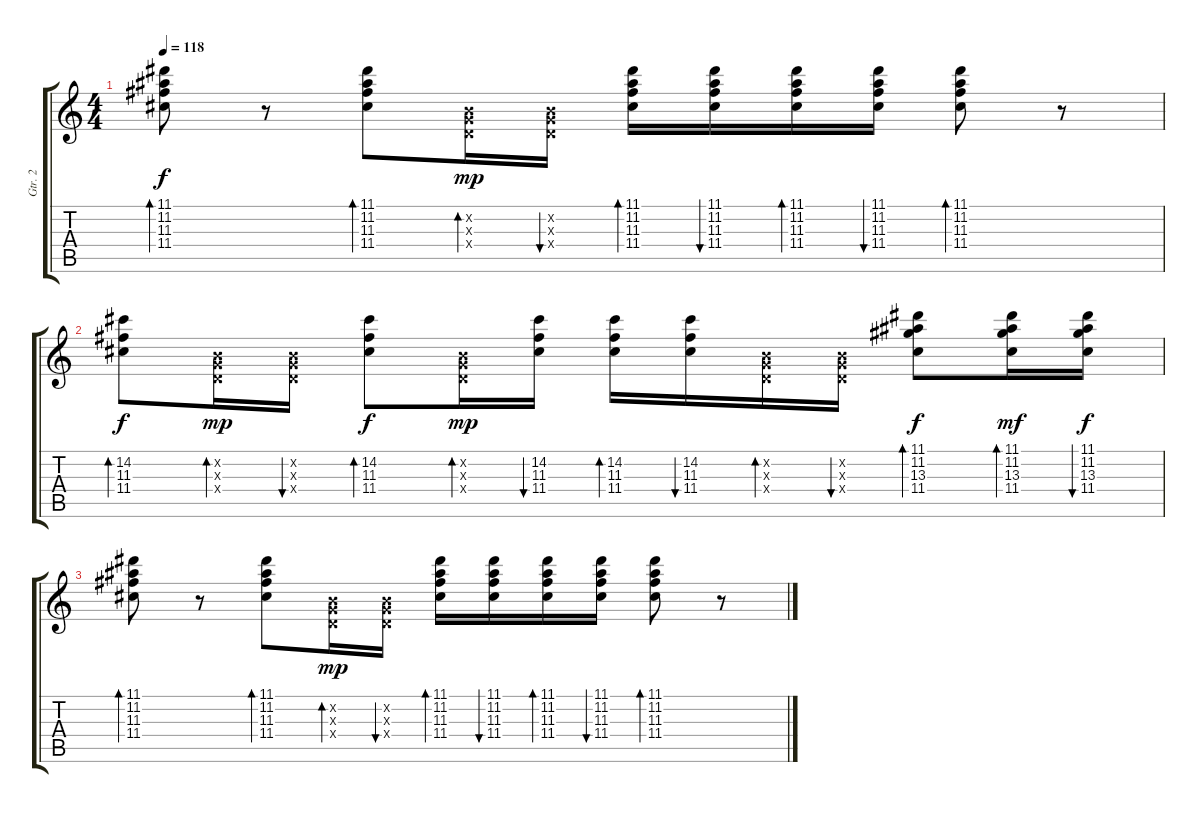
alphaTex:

\track ("Gtr. 2" "Gtr. 2") {instrument electricguitarclean}
\staff {score tabs}
\tuning (E4 B3 G3 D3 A2 E2) {hide}
\ts (4 4)
\tempo 118
\clef g2
\ks c
(11.1 11.2 11.3 11.4).8{bd 60 dy f} r.8 (11.1 11.2 11.3 11.4).8{bd 60} (0.2{x} 0.3{x} 0.4{x}).16{bd 30 dy mp} (0.2{x} 0.3{x} 0.4{x}).16{bu 30} (11.1 11.2 11.3 11.4).16{bd 30} (11.1 11.2 11.3 11.4).16{bu 30} (11.1 11.2 11.3 11.4).16{bd 30} (11.1 11.2 11.3 11.4).16{bu 30} (11.1 11.2 11.3 11.4).8{bd 30} r.8 |
(14.2 11.3 11.4).8{bd 60 dy f} (0.2{x} 0.3{x} 0.4{x}).16{bd 30 dy mp} (0.2{x} 0.3{x} 0.4{x}).16{bu 30} (14.2 11.3 11.4).8{bd 60 dy f} (0.2{x} 0.3{x} 0.4{x}).16{bd 30 dy mp} (14.2 11.3 11.4).16{bu 30} (14.2 11.3 11.4).16{bd 30} (14.2 11.3 11.4).16{bu 30} (0.2{x} 0.3{x} 0.4{x}).16{bd 30} (0.2{x} 0.3{x} 0.4{x}).16{bu 30} (11.1 11.2 13.3 11.4).8{bd 60 dy f} (11.1 11.2 13.3 11.4).16{bd 60 dy mf} (11.1 11.2 13.3 11.4).16{bu 60 dy f} |
(11.1 11.2 11.3 11.4).8{bd 60} r.8 (11.1 11.2 11.3 11.4).8{bd 60} (0.2{x} 0.3{x} 0.4{x}).16{bd 30 dy mp} (0.2{x} 0.3{x} 0.4{x}).16{bu 30} (11.1 11.2 11.3 11.4).16{bd 30} (11.1 11.2 11.3 11.4).16{bu 30} (11.1 11.2 11.3 11.4).16{bd 30} (11.1 11.2 11.3 11.4).16{bu 30} (11.1 11.2 11.3 11.4).8{bd 30} r.8
